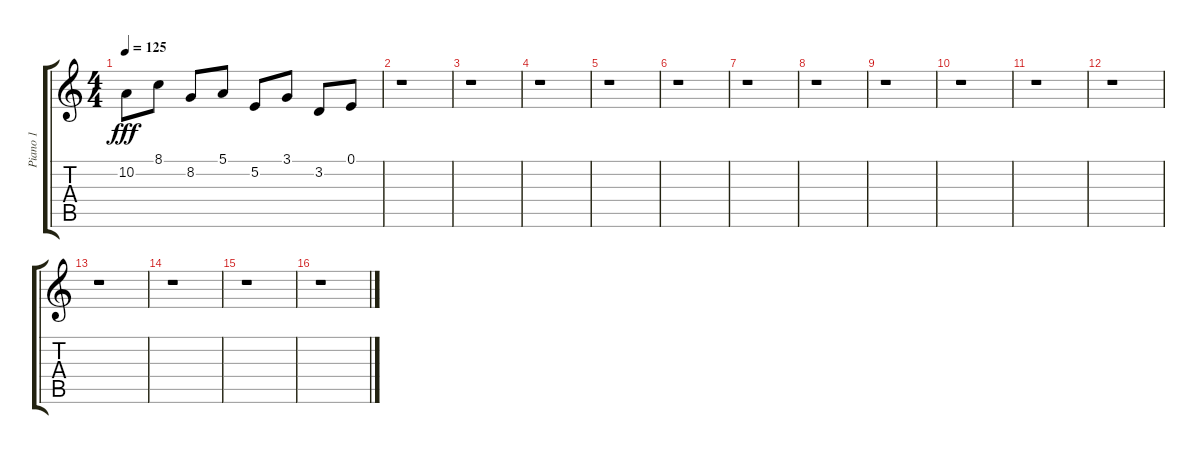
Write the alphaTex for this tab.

\track ("Piano 1" "Piano 1") {instrument acousticgrandpiano}
\staff {score tabs}
\tuning (E4 B3 G3 D3 A2 E2) {hide}
\ts (4 4)
\tempo 125
\clef g2
\ks c
10.2.8{dy fff} 8.1.8 8.2.8 5.1.8 5.2.8 3.1.8 3.2.8 0.1.8 |
r.1 |
r.1 |
r.1 |
r.1 |
r.1 |
r.1 |
r.1 |
r.1 |
r.1 |
r.1 |
r.1 |
r.1 |
r.1 |
r.1 |
r.1
